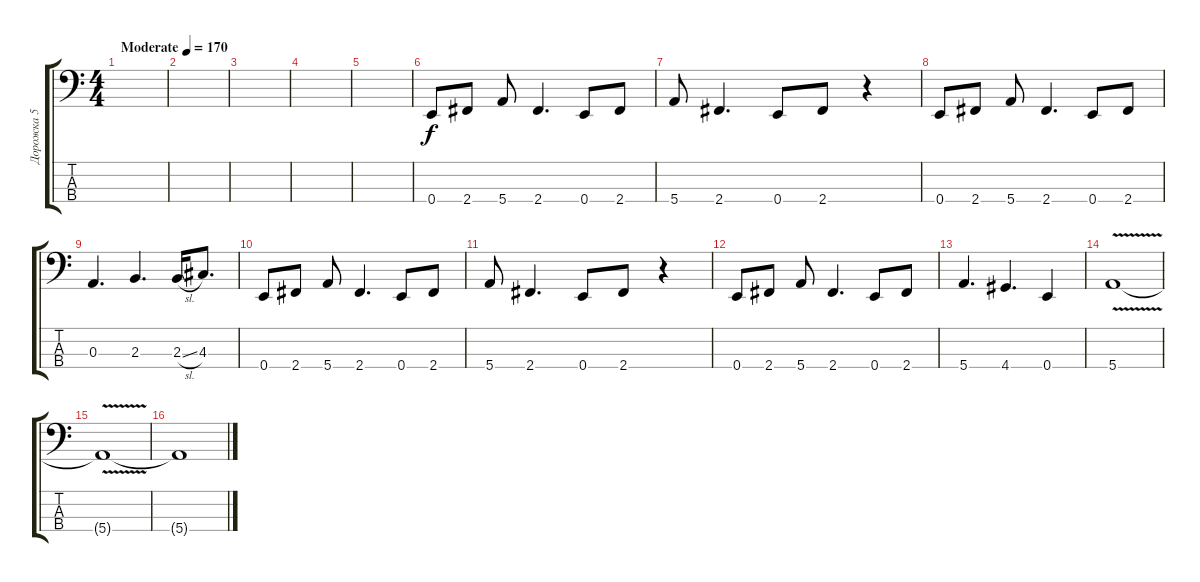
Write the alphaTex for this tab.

\track ("Дорожка 5" "Дорожка 5") {instrument electricbasspick}
\staff {score tabs}
\tuning (G2 D2 A1 E1) {hide}
\ts (4 4)
\tempo (170 "Moderate")
\clef f4
\ks c
|
|
|
|
|
0.4.8{instrument distortionguitar} 2.4.8 5.4.8 2.4.4{d} 0.4.8 2.4.8 |
5.4.8 2.4.4{d} 0.4.8 2.4.8 r.4 |
0.4.8 2.4.8 5.4.8 2.4.4{d} 0.4.8 2.4.8 |
0.3.4{d} 2.3.4{d} 2.3{sl}.16 4.3.8{d} |
0.4.8 2.4.8 5.4.8 2.4.4{d} 0.4.8 2.4.8 |
5.4.8 2.4.4{d} 0.4.8 2.4.8 r.4 |
0.4.8 2.4.8 5.4.8 2.4.4{d} 0.4.8 2.4.8 |
5.4.4{d} 4.4.4{d} 0.4.4 |
5.4{v}.1 |
5.4{t}.1 |
5.4{t}.1
